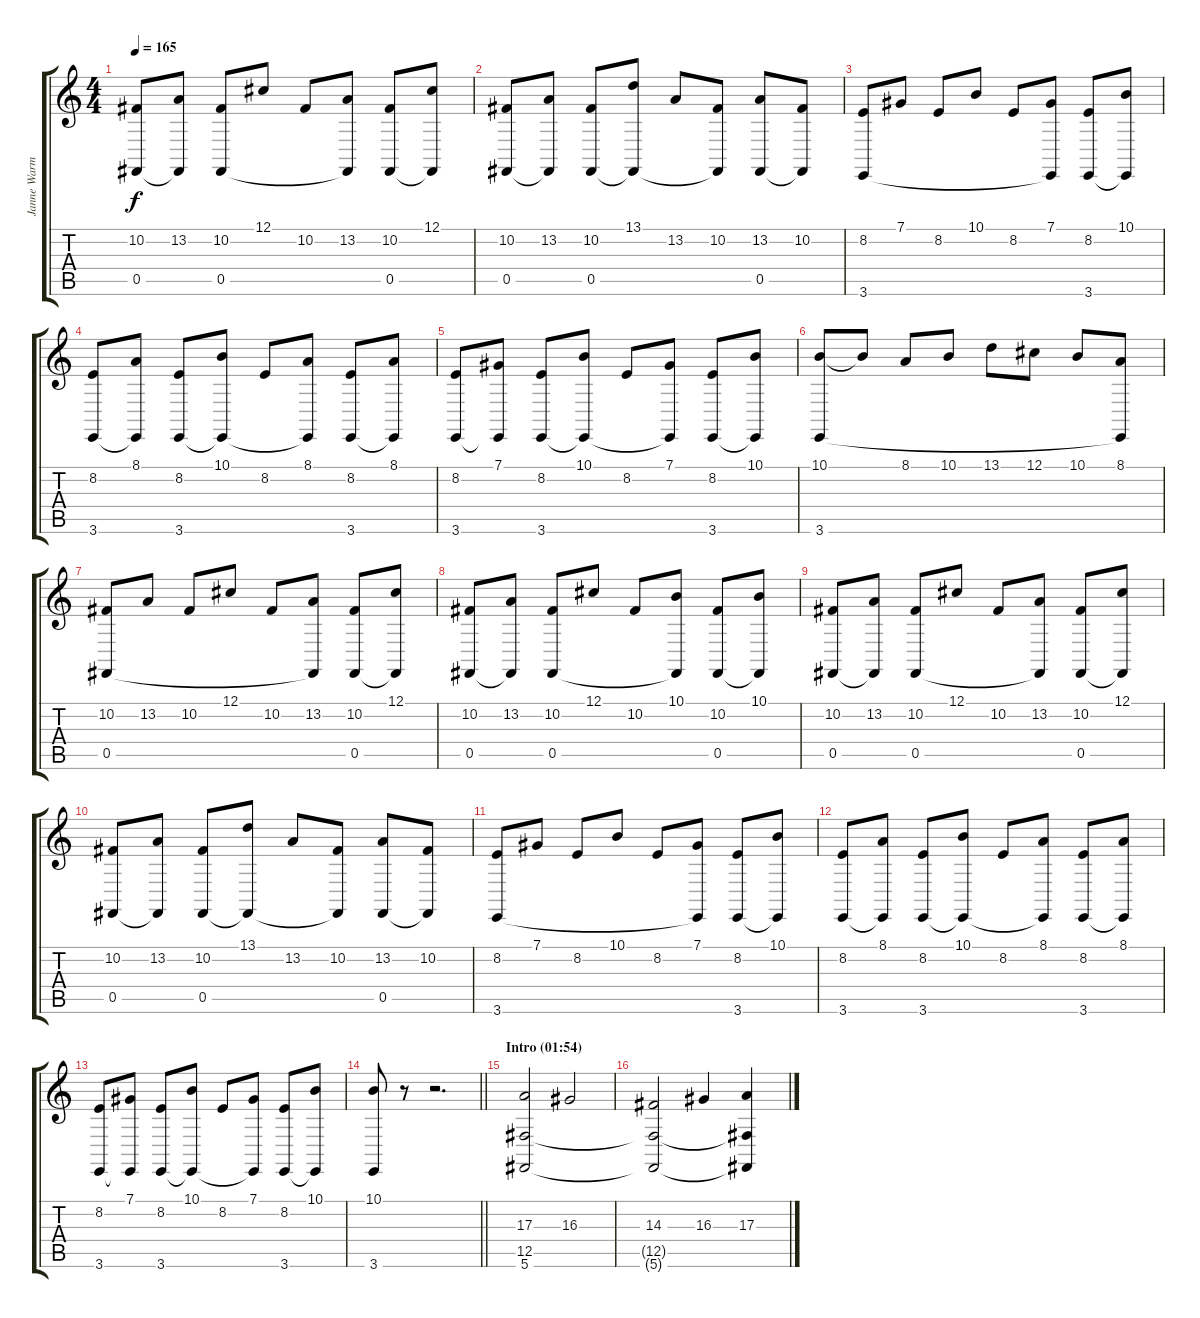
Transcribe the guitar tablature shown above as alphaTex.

\track ("Janne Warman" "Janne Warm") {instrument stringensemble1}
\staff {score tabs}
\tuning (Db4 Ab3 E3 B2 Gb2 Db2) {hide}
\ts (4 4)
\tempo 165
\clef g2
\ks c
(10.2 0.5).8{dy f} (13.2 0.5{t}).8 (10.2 0.5).8 12.1.8 10.2.8 (13.2 0.5{t}).8 (10.2 0.5).8 (12.1 0.5{t}).8 |
(10.2 0.5).8 (13.2 0.5{t}).8 (10.2 0.5).8 (13.1 0.5{t}).8 13.2.8 (10.2 0.5{t}).8 (13.2 0.5).8 (10.2 0.5{t}).8 |
(8.2 3.6).8 7.1.8 8.2.8 10.1.8 8.2.8 (7.1 3.6{t}).8 (8.2 3.6).8 (10.1 3.6{t}).8 |
(8.2 3.6).8 (8.1 3.6{t}).8 (8.2 3.6).8 (10.1 3.6{t}).8 8.2.8 (8.1 3.6{t}).8 (8.2 3.6).8 (8.1 3.6{t}).8 |
(8.2 3.6).8 (7.1 3.6{t}).8 (8.2 3.6).8 (10.1 3.6{t}).8 8.2.8 (7.1 3.6{t}).8 (8.2 3.6).8 (10.1 3.6{t}).8 |
(10.1 3.6).8 10.1{t}.8 8.1.8 10.1.8 13.1.8 12.1.8 10.1.8 (8.1 3.6{t}).8 |
(10.2 0.5).8 13.2.8 10.2.8 12.1.8 10.2.8 (13.2 0.5{t}).8 (10.2 0.5).8 (12.1 0.5{t}).8 |
(10.2 0.5).8 (13.2 0.5{t}).8 (10.2 0.5).8 12.1.8 10.2.8 (10.1 0.5{t}).8 (10.2 0.5).8 (10.1 0.5{t}).8 |
(10.2 0.5).8 (13.2 0.5{t}).8 (10.2 0.5).8 12.1.8 10.2.8 (13.2 0.5{t}).8 (10.2 0.5).8 (12.1 0.5{t}).8 |
(10.2 0.5).8 (13.2 0.5{t}).8 (10.2 0.5).8 (13.1 0.5{t}).8 13.2.8 (10.2 0.5{t}).8 (13.2 0.5).8 (10.2 0.5{t}).8 |
(8.2 3.6).8 7.1.8 8.2.8 10.1.8 8.2.8 (7.1 3.6{t}).8 (8.2 3.6).8 (10.1 3.6{t}).8 |
(8.2 3.6).8 (8.1 3.6{t}).8 (8.2 3.6).8 (10.1 3.6{t}).8 8.2.8 (8.1 3.6{t}).8 (8.2 3.6).8 (8.1 3.6{t}).8 |
(8.2 3.6).8 (7.1 3.6{t}).8 (8.2 3.6).8 (10.1 3.6{t}).8 8.2.8 (7.1 3.6{t}).8 (8.2 3.6).8 (10.1 3.6{t}).8 |
\barLineRight lightlight
(10.1 3.6).8 r.8 r.2{d} |
\section ("" "Intro (01:54)")
(17.3 12.5 5.6).2{instrument stringensemble1} 16.3.2 |
(14.3 12.5{t} 5.6{t}).2 16.3.4 (17.3 12.5{t} 5.6{t}).4
